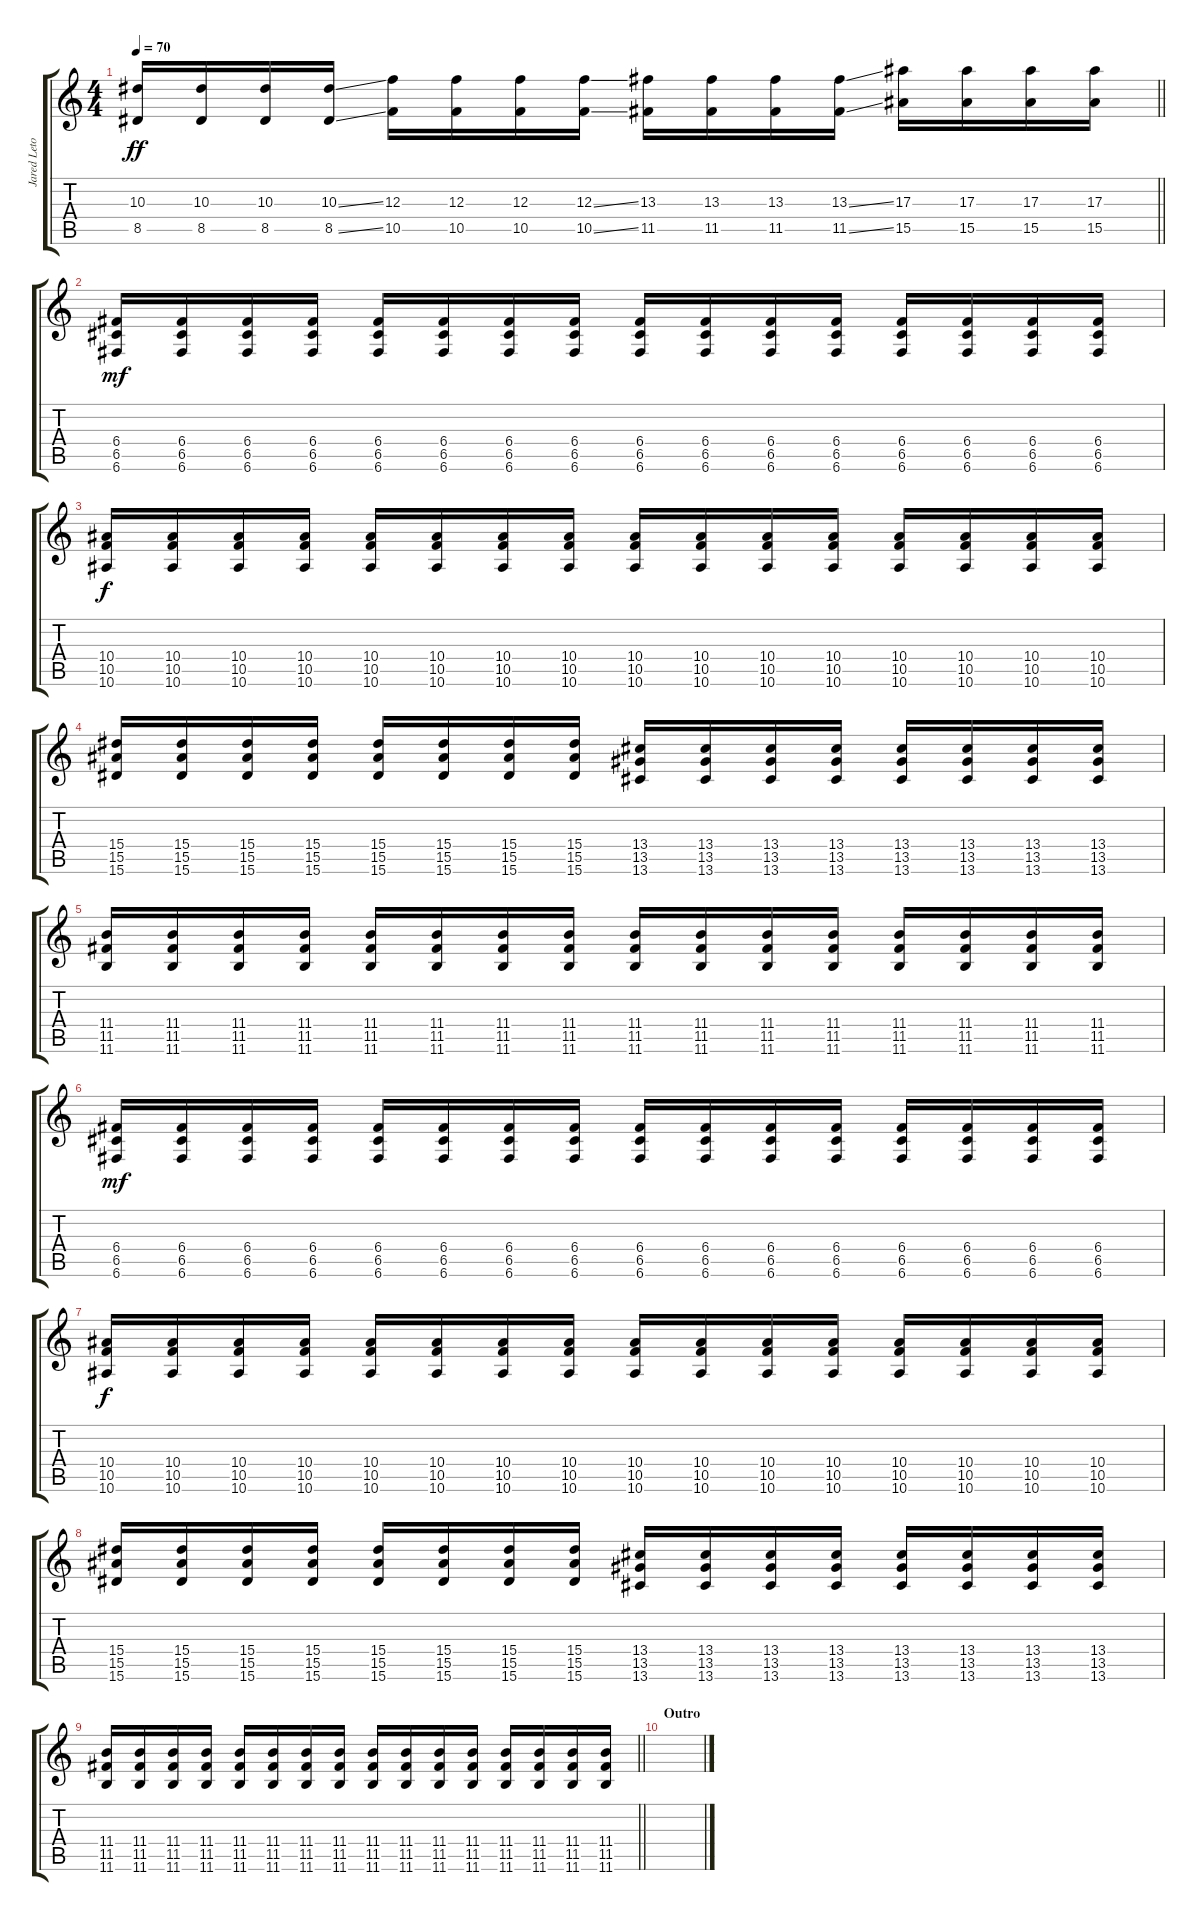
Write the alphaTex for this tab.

\track ("Jared Leto - Guitar" "Jared Leto") {instrument overdrivenguitar}
\staff {score tabs}
\tuning (D4 A3 F3 C3 G2 C2) {hide}
\ts (4 4)
\tempo 70
\clef g2
\barLineRight lightlight
\ks c
(10.3 8.5).16{dy ff} (10.3 8.5).16 (10.3 8.5).16 (10.3{ss} 8.5{ss}).16 (12.3 10.5).16 (12.3 10.5).16 (12.3 10.5).16 (12.3{ss} 10.5{ss}).16 (13.3 11.5).16 (13.3 11.5).16 (13.3 11.5).16 (13.3{ss} 11.5{ss}).16 (17.3 15.5).16 (17.3 15.5).16 (17.3 15.5).16 (17.3 15.5).16 |
\section ("" "")
(6.4 6.5 6.6).16{dy mf} (6.4 6.5 6.6).16 (6.4 6.5 6.6).16 (6.4 6.5 6.6).16 (6.4 6.5 6.6).16 (6.4 6.5 6.6).16 (6.4 6.5 6.6).16 (6.4 6.5 6.6).16 (6.4 6.5 6.6).16 (6.4 6.5 6.6).16 (6.4 6.5 6.6).16 (6.4 6.5 6.6).16 (6.4 6.5 6.6).16 (6.4 6.5 6.6).16 (6.4 6.5 6.6).16 (6.4 6.5 6.6).16 |
(10.4 10.5 10.6).16{dy f} (10.4 10.5 10.6).16 (10.4 10.5 10.6).16 (10.4 10.5 10.6).16 (10.4 10.5 10.6).16 (10.4 10.5 10.6).16 (10.4 10.5 10.6).16 (10.4 10.5 10.6).16 (10.4 10.5 10.6).16 (10.4 10.5 10.6).16 (10.4 10.5 10.6).16 (10.4 10.5 10.6).16 (10.4 10.5 10.6).16 (10.4 10.5 10.6).16 (10.4 10.5 10.6).16 (10.4 10.5 10.6).16 |
(15.4 15.5 15.6).16 (15.4 15.5 15.6).16 (15.4 15.5 15.6).16 (15.4 15.5 15.6).16 (15.4 15.5 15.6).16 (15.4 15.5 15.6).16 (15.4 15.5 15.6).16 (15.4 15.5 15.6).16 (13.4 13.5 13.6).16 (13.4 13.5 13.6).16 (13.4 13.5 13.6).16 (13.4 13.5 13.6).16 (13.4 13.5 13.6).16 (13.4 13.5 13.6).16 (13.4 13.5 13.6).16 (13.4 13.5 13.6).16 |
(11.4 11.5 11.6).16 (11.4 11.5 11.6).16 (11.4 11.5 11.6).16 (11.4 11.5 11.6).16 (11.4 11.5 11.6).16 (11.4 11.5 11.6).16 (11.4 11.5 11.6).16 (11.4 11.5 11.6).16 (11.4 11.5 11.6).16 (11.4 11.5 11.6).16 (11.4 11.5 11.6).16 (11.4 11.5 11.6).16 (11.4 11.5 11.6).16 (11.4 11.5 11.6).16 (11.4 11.5 11.6).16 (11.4 11.5 11.6).16 |
(6.4 6.5 6.6).16{dy mf} (6.4 6.5 6.6).16 (6.4 6.5 6.6).16 (6.4 6.5 6.6).16 (6.4 6.5 6.6).16 (6.4 6.5 6.6).16 (6.4 6.5 6.6).16 (6.4 6.5 6.6).16 (6.4 6.5 6.6).16 (6.4 6.5 6.6).16 (6.4 6.5 6.6).16 (6.4 6.5 6.6).16 (6.4 6.5 6.6).16 (6.4 6.5 6.6).16 (6.4 6.5 6.6).16 (6.4 6.5 6.6).16 |
(10.4 10.5 10.6).16{dy f} (10.4 10.5 10.6).16 (10.4 10.5 10.6).16 (10.4 10.5 10.6).16 (10.4 10.5 10.6).16 (10.4 10.5 10.6).16 (10.4 10.5 10.6).16 (10.4 10.5 10.6).16 (10.4 10.5 10.6).16 (10.4 10.5 10.6).16 (10.4 10.5 10.6).16 (10.4 10.5 10.6).16 (10.4 10.5 10.6).16 (10.4 10.5 10.6).16 (10.4 10.5 10.6).16 (10.4 10.5 10.6).16 |
(15.4 15.5 15.6).16 (15.4 15.5 15.6).16 (15.4 15.5 15.6).16 (15.4 15.5 15.6).16 (15.4 15.5 15.6).16 (15.4 15.5 15.6).16 (15.4 15.5 15.6).16 (15.4 15.5 15.6).16 (13.4 13.5 13.6).16 (13.4 13.5 13.6).16 (13.4 13.5 13.6).16 (13.4 13.5 13.6).16 (13.4 13.5 13.6).16 (13.4 13.5 13.6).16 (13.4 13.5 13.6).16 (13.4 13.5 13.6).16 |
\barLineRight lightlight
(11.4 11.5 11.6).16 (11.4 11.5 11.6).16 (11.4 11.5 11.6).16 (11.4 11.5 11.6).16 (11.4 11.5 11.6).16 (11.4 11.5 11.6).16 (11.4 11.5 11.6).16 (11.4 11.5 11.6).16 (11.4 11.5 11.6).16 (11.4 11.5 11.6).16 (11.4 11.5 11.6).16 (11.4 11.5 11.6).16 (11.4 11.5 11.6).16 (11.4 11.5 11.6).16 (11.4 11.5 11.6).16 (11.4 11.5 11.6).16 |
\section ("" "Outro")
